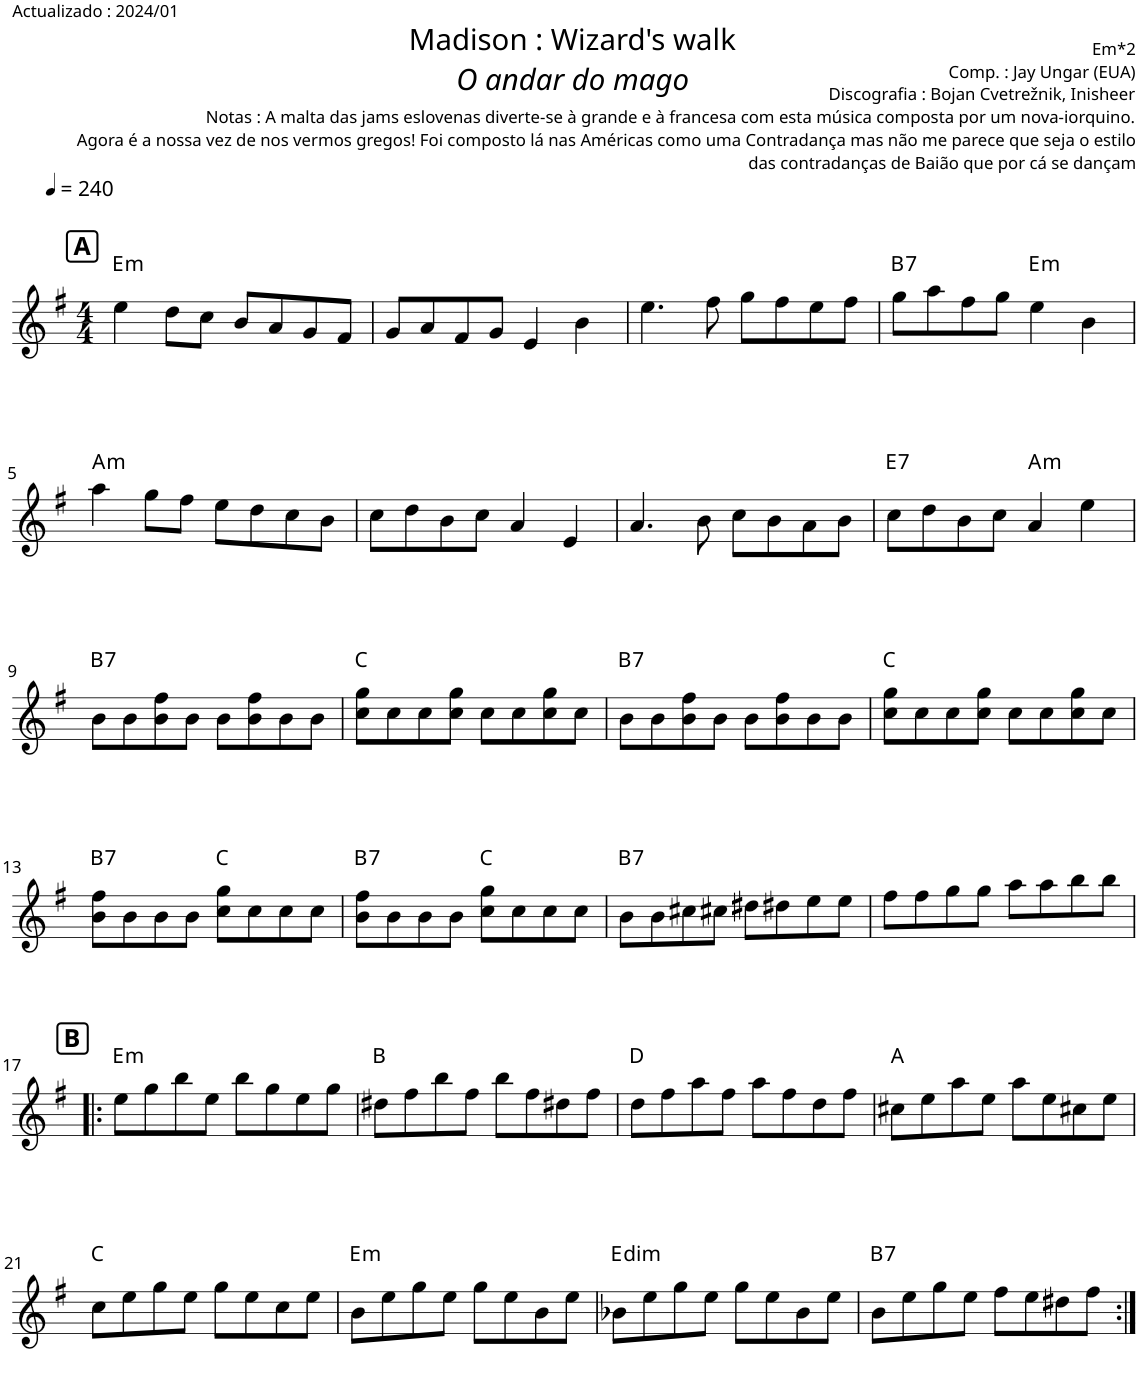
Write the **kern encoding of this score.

**kern	**harte
*part1	*part1
*staff1	*
*I"Piano	*
*I'Pno.	*
*clefG2	*
*k[f#]	*
*M4/4	*
*MM240	*
!!LO:REH:place=s1:a:B:cj:fs=12:t=A
=1	=1
!	!LO:H:kt=m
4ee\	E:min
8dd\L	.
8cc\J	.
8b/L	.
8a/	.
8g/	.
8f#/J	.
=2	=2
8g/L	.
8a/	.
8f#/	.
8g/J	.
4e/	.
4b\	.
=3	=3
4.ee\	.
8ff#\	.
8gg\L	.
8ff#\	.
8ee\	.
8ff#\J	.
=4	=4
!	!LO:H:kt=7
8gg\L	B:7
8aa\	.
8ff#\	.
8gg\J	.
!	!LO:H:kt=m
4ee\	E:min
4b\	.
!!LO:LB:g=z
=5	=5
!	!LO:H:kt=m
4aa\	A:min
8gg\L	.
8ff#\J	.
8ee\L	.
8dd\	.
8cc\	.
8b\J	.
=6	=6
8cc\L	.
8dd\	.
8b\	.
8cc\J	.
4a/	.
4e/	.
=7	=7
4.a/	.
8b\	.
8cc\L	.
8b\	.
8a\	.
8b\J	.
=8	=8
!	!LO:H:kt=7
8cc\L	E:7
8dd\	.
8b\	.
8cc\J	.
!	!LO:H:kt=m
4a/	A:min
4ee\	.
!!LO:LB:g=z
=9	=9
!	!LO:H:kt=7
8b\L	B:7
8b\	.
8b\ 8ff#\	.
8b\J	.
8b\L	.
8b\ 8ff#\	.
8b\	.
8b\J	.
=10	=10
8cc\ 8gg\L	C:maj
8cc\	.
8cc\	.
8cc\ 8gg\J	.
8cc\L	.
8cc\	.
8cc\ 8gg\	.
8cc\J	.
=11	=11
!	!LO:H:kt=7
8b\L	B:7
8b\	.
8b\ 8ff#\	.
8b\J	.
8b\L	.
8b\ 8ff#\	.
8b\	.
8b\J	.
=12	=12
8cc\ 8gg\L	C:maj
8cc\	.
8cc\	.
8cc\ 8gg\J	.
8cc\L	.
8cc\	.
8cc\ 8gg\	.
8cc\J	.
!!LO:LB:g=z
=13	=13
!	!LO:H:kt=7
8b\ 8ff#\L	B:7
8b\	.
8b\	.
8b\J	.
8cc\ 8gg\L	C:maj
8cc\	.
8cc\	.
8cc\J	.
=14	=14
!	!LO:H:kt=7
8b\ 8ff#\L	B:7
8b\	.
8b\	.
8b\J	.
8cc\ 8gg\L	C:maj
8cc\	.
8cc\	.
8cc\J	.
=15	=15
!	!LO:H:kt=7
8b\L	B:7
8b\	.
8cc#X\	.
8cc#X\J	.
8dd#X\L	.
8dd#X\	.
8ee\	.
8ee\J	.
=16	=16
8ff#\L	.
8ff#\	.
8gg\	.
8gg\J	.
8aa\L	.
8aa\	.
8bb\	.
8bb\J	.
!!LO:LB:g=z
!!LO:REH:place=s1:a:B:cj:fs=12:t=B
=17!|:	=17!|:
!	!LO:H:kt=m
8ee\L	E:min
8gg\	.
8bb\	.
8ee\J	.
8bb\L	.
8gg\	.
8ee\	.
8gg\J	.
=18	=18
8dd#X\L	B:maj
8ff#\	.
8bb\	.
8ff#\J	.
8bb\L	.
8ff#\	.
8dd#X\	.
8ff#\J	.
=19	=19
8dd\L	D:maj
8ff#\	.
8aa\	.
8ff#\J	.
8aa\L	.
8ff#\	.
8dd\	.
8ff#\J	.
=20	=20
8cc#X\L	A:maj
8ee\	.
8aa\	.
8ee\J	.
8aa\L	.
8ee\	.
8cc#X\	.
8ee\J	.
!!LO:LB:g=z
=21	=21
8cc\L	C:maj
8ee\	.
8gg\	.
8ee\J	.
8gg\L	.
8ee\	.
8cc\	.
8ee\J	.
=22	=22
!	!LO:H:kt=m
8b\L	E:min
8ee\	.
8gg\	.
8ee\J	.
8gg\L	.
8ee\	.
8b\	.
8ee\J	.
=23	=23
!	!LO:H:kt=dim
8b-X\L	E:dim
8ee\	.
8gg\	.
8ee\J	.
8gg\L	.
8ee\	.
8b-\	.
8ee\J	.
=24	=24
!	!LO:H:kt=7
8b\L	B:7
8ee\	.
8gg\	.
8ee\J	.
8ff#\L	.
8ee\	.
8dd#X\	.
8ff#\J	.
=:|!	=:|!
*-	*-
